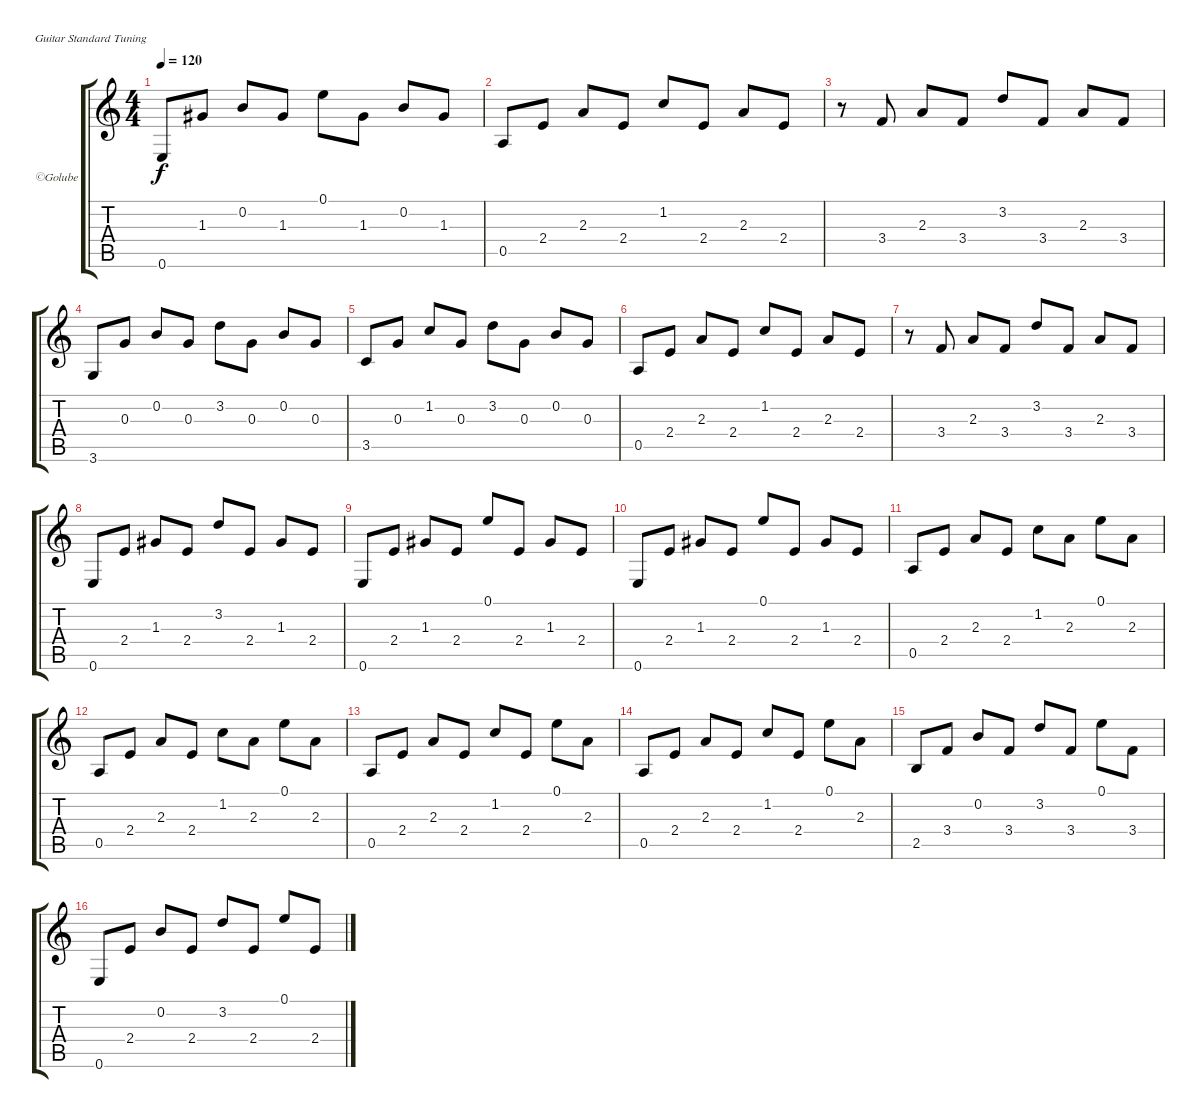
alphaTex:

\bracketExtendMode groupsimilarinstruments
\firstSystemTrackNameOrientation horizontal
\otherSystemsTrackNameOrientation horizontal
\track (" Golubev Vlad" " ©Golube") {instrument acousticguitarsteel}
\staff {score tabs}
\tuning (E4 B3 G3 D3 A2 E2)
\ts (4 4)
\tempo 120
\clef g2
\ks c
0.6.8{dy f} 1.3.8 0.2.8 1.3.8 0.1.8 1.3.8 0.2.8 1.3.8 |
0.5.8 2.4.8 2.3.8 2.4.8 1.2.8 2.4.8 2.3.8 2.4.8 |
r.8 3.4.8 2.3.8 3.4.8 3.2.8 3.4.8 2.3.8 3.4.8 |
3.6.8 0.3.8 0.2.8 0.3.8 3.2.8 0.3.8 0.2.8 0.3.8 |
3.5.8 0.3.8 1.2.8 0.3.8 3.2.8 0.3.8 0.2.8 0.3.8 |
0.5.8 2.4.8 2.3.8 2.4.8 1.2.8 2.4.8 2.3.8 2.4.8 |
r.8 3.4.8 2.3.8 3.4.8 3.2.8 3.4.8 2.3.8 3.4.8 |
0.6.8 2.4.8 1.3.8 2.4.8 3.2.8 2.4.8 1.3.8 2.4.8 |
0.6.8 2.4.8 1.3.8 2.4.8 0.1.8 2.4.8 1.3.8 2.4.8 |
0.6.8 2.4.8 1.3.8 2.4.8 0.1.8 2.4.8 1.3.8 2.4.8 |
0.5.8 2.4.8 2.3.8 2.4.8 1.2.8 2.3.8 0.1.8 2.3.8 |
0.5.8 2.4.8 2.3.8 2.4.8 1.2.8 2.3.8 0.1.8 2.3.8 |
0.5.8 2.4.8 2.3.8 2.4.8 1.2.8 2.4.8 0.1.8 2.3.8 |
0.5.8 2.4.8 2.3.8 2.4.8 1.2.8 2.4.8 0.1.8 2.3.8 |
2.5.8 3.4.8 0.2.8 3.4.8 3.2.8 3.4.8 0.1.8 3.4.8 |
0.6.8 2.4.8 0.2.8 2.4.8 3.2.8 2.4.8 0.1.8 2.4.8
